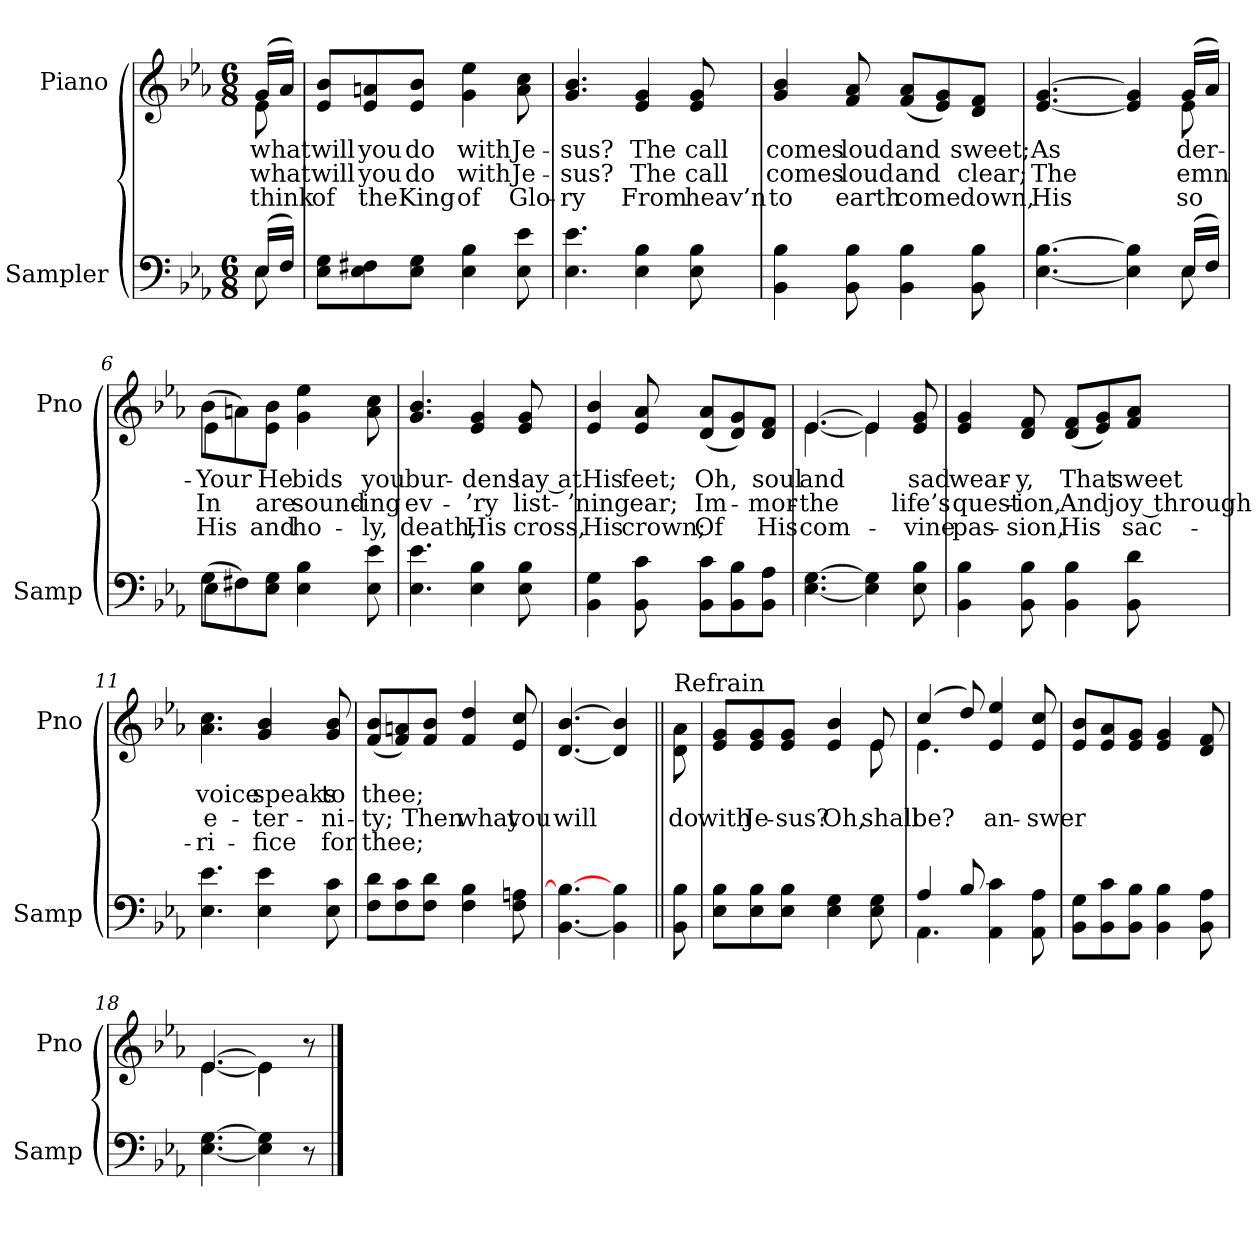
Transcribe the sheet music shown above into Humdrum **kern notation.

**kern	**kern	**text	**text	**text
*part2	*part1	*part1	*part1	*part1
*staff2	*staff1	*staff1	*staff1	*staff1
*I"Sampler	*I"Piano	*	*	*
*I'Samp	*I'Pno	*	*	*
*clefF4	*clefG2	*	*	*
*k[b-e-a-]	*k[b-e-a-]	*	*	*
*E-:	*E-:	*	*	*
*M6/8	*M6/8	*	*	*
=1	=1	=1	=1	=1
*^	*^	*	*	*
(16E-/LL	8E-	(16g/LL	8e-	what	what	think
16F/JJ)	.	16a-/JJ)	.	.	.	.
*v	*v	*	*	*	*	*
*	*v	*v	*	*	*
=2	=2	=2	=2	=2
8E-\ 8G\L	8e-/ 8b-/L	will	will	of
8E-\ 8F#X\	8e-/ 8an/	you	you	the
8E-\ 8G\J	8e-/ 8b-/J	do	do	King
4E- 4B-	4g 4ee-	with	with	of
8E- 8e-	8a 8cc	Je-	Je-	Glo-
=3	=3	=3	=3	=3
4.E- 4.e-	4.g 4.b-	-sus?	-sus?	-ry
4E- 4B-	4e- 4g	The	The	From
8E- 8B-	8e- 8g	call	call	heav’n
=4	=4	=4	=4	=4
4BB- 4B-	4g 4b-	comes	comes	to
8BB- 8B-	8f 8a-	loud	loud	earth
4BB- 4B-	(8f/ 8a-/L	and	and	come
.	8e-/ 8g/)	.	.	.
8BB- 8B-	8d/ 8f/J	sweet;	clear;	down,
=5	=5	=5	=5	=5
*^	*^	*	*	*
[4.E- [4.B-	8ryy	[4.e- [4.g	8ryy	As	The	His
*v	*v	*	*	*	*	*
*	*v	*v	*	*	*
4E-] 4B-]	4e-] 4g]	.	.	.
*^	*^	*	*	*
(16E-/LL	8E-	(16g/LL	8e-	-der-	-emn	so
16F/JJ)	.	16a-/JJ)	.	.	.	.
=6	=6	=6	=6	=6	=6	=6
(8G\L	4E-	(8b-\L	4e-	Your	In	His
8F#X\)	.	8an\)	.	.	.	.
8E-\ 8G\J	2ryy	8e-\ 8b-\J	2ryy	He	are	and
4E- 4B-	.	4g 4ee-	.	bids	sound-	ho-
8E- 8e-	.	8a 8cc	.	you	-ing	-ly,
*v	*v	*	*	*	*	*
*	*v	*v	*	*	*
=7	=7	=7	=7	=7
4.E- 4.e-	4.g 4.b-	bur-	ev-	death,
4E- 4B-	4e- 4g	-dens	-’ry	His
8E- 8B-	8e- 8g	lay at	list-	cross,
=8	=8	=8	=8	=8
4BB- 4G	4e- 4b-	His	-’ning	His
8BB- 8c	8e- 8a-	feet;	ear;	crown;
8BB-\ 8c\L	(8d/ 8a-/L	Oh,	Im-	Of
8BB-\ 8B-\	8d/ 8g/)	.	.	.
8BB-\ 8A-\J	8d/ 8f/J	soul	-mor-	His
=9	=9	=9	=9	=9
*	*^	*	*	*
[4.E- [4.G	[4.e-/	[4.e-	and	the	com-
4E-] 4G]	4e-/]	4e-]	.	.	.
8E- 8B-	8e- 8g	8ryy	sad	life’s	-vine
*	*v	*v	*	*	*
=10	=10	=10	=10	=10
4BB- 4B-	4e- 4g	wear-	quest-	-pas-
8BB- 8B-	8d 8f	-y,	-ion,	-sion,
4BB- 4B-	(8d/ 8f/L	That	And	His
.	8e-/ 8g/)	.	.	.
8BB- 8d	8f/ 8a-/J	sweet	joy through	sac-
=11	=11	=11	=11	=11
4.E- 4.e-	4.a- 4.cc	voice	e-	-ri-
4E- 4e-	4g 4b-	speaks	-ter-	-fice
8E- 8c	8g 8b-	to	-ni-	for
=12	=12	=12	=12	=12
8F\ 8d\L	(8f/ 8b-/L	thee;	-ty;	thee;
8F\ 8c\	8f/ 8an/)	.	.	.
8F\ 8d\J	8f/ 8b-/J	.	Then	.
4F 4B-	4f 4dd	.	what	.
8F 8An	8e- 8cc	.	you	.
=13	=13	=13	=13	=13
[4.BB- 4.B-_	[4.d [4.b-	.	will	.
4BB-] 4B-	4d] 4b-]	.	.	.
=14||	=14||	=14||	=14||	=14||
!	!LO:TX:t=Refrain	!	!	!
8BB- 8B-	8d\ 8a-\	.	do	.
=15	=15	=15	=15	=15
*	*^	*	*	*
8E-\ 8B-\L	8e-/ 8g/L	8ryy	.	with	.
*	*v	*v	*	*	*
8E-\ 8B-\	8e-/ 8g/	.	Je-	.
8E-\ 8B-\J	8e-/ 8g/J	.	-sus?	.
4E- 4G	4e- 4b-	.	Oh,	.
*	*^	*	*	*
8E- 8G	8e-/	8e-	.	shall	.
=16	=16	=16	=16	=16	=16
*^	*	*	*	*	*
4A-/	4.AA-	(4cc/	4.e-	.	be?	.
8B-/	.	8dd/)	.	.	.	.
4AA- 4c	4.ryy	4e- 4ee-	4.ryy	.	an-	.
8AA- 8A-	.	8e- 8cc	.	.	-swer	.
*v	*v	*	*	*	*	*
*	*v	*v	*	*	*
=17	=17	=17	=17	=17
8BB-\ 8G\L	8e-/ 8b-/L	.	.	.
8BB-\ 8c\	8e-/ 8a-/	.	.	.
8BB-\ 8B-\J	8e-/ 8g/J	.	.	.
4BB- 4B-	4e- 4g	.	.	.
8BB- 8A-	8d 8f	.	.	.
=18	=18	=18	=18	=18
*	*^	*	*	*
[4.E- [4.G	[4.e-/	[4.e-	.	.	.
4E-] 4G]	4e-\]	4e-]	.	.	.
8r	8r	8ryy	.	.	.
*	*v	*v	*	*	*
==	==	==	==	==
*-	*-	*-	*-	*-
